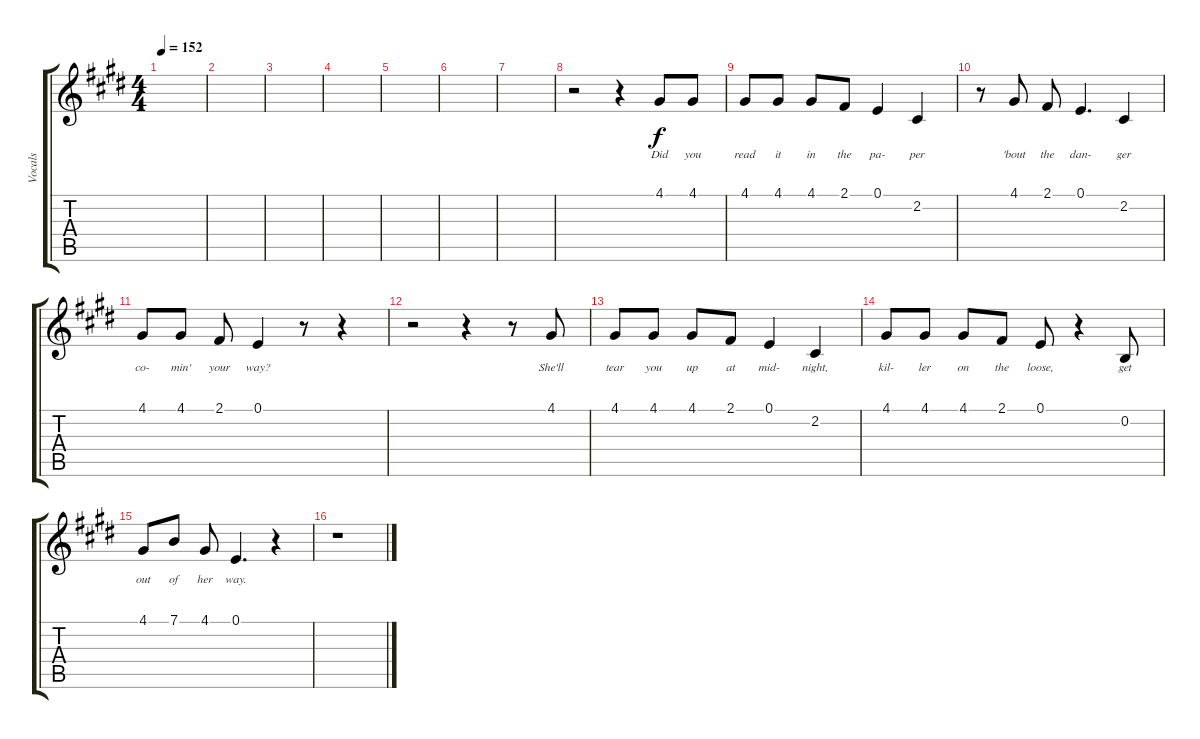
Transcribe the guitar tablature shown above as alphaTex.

\track ("Vocals" "Vocals") {instrument flute}
\staff {score tabs}
\tuning (E4 B3 G3 D3 A2 E2) {hide}
\ts (4 4)
\tempo 152
\clef g2
\ks e
|
|
|
|
|
|
|
r.2 r.4 4.1.8{lyrics (0 "Did") lyrics (1 "") lyrics (2 "") lyrics (3 "") lyrics (4 "")} 4.1.8{lyrics (0 "you") lyrics (1 "") lyrics (2 "") lyrics (3 "") lyrics (4 "")} |
4.1.8{lyrics (0 "read") lyrics (1 "") lyrics (2 "") lyrics (3 "") lyrics (4 "")} 4.1.8{lyrics (0 "it") lyrics (1 "") lyrics (2 "") lyrics (3 "") lyrics (4 "")} 4.1.8{lyrics (0 "in") lyrics (1 "") lyrics (2 "") lyrics (3 "") lyrics (4 "")} 2.1.8{lyrics (0 "the") lyrics (1 "") lyrics (2 "") lyrics (3 "") lyrics (4 "")} 0.1.4{lyrics (0 "pa-") lyrics (1 "") lyrics (2 "") lyrics (3 "") lyrics (4 "")} 2.2.4{lyrics (0 "per") lyrics (1 "") lyrics (2 "") lyrics (3 "") lyrics (4 "")} |
r.8 4.1.8{lyrics (0 "'bout") lyrics (1 "") lyrics (2 "") lyrics (3 "") lyrics (4 "")} 2.1.8{lyrics (0 "the") lyrics (1 "") lyrics (2 "") lyrics (3 "") lyrics (4 "")} 0.1.4{d lyrics (0 "dan-") lyrics (1 "") lyrics (2 "") lyrics (3 "") lyrics (4 "")} 2.2.4{lyrics (0 "ger") lyrics (1 "") lyrics (2 "") lyrics (3 "") lyrics (4 "")} |
4.1.8{lyrics (0 "co-") lyrics (1 "") lyrics (2 "") lyrics (3 "") lyrics (4 "")} 4.1.8{lyrics (0 "min'") lyrics (1 "") lyrics (2 "") lyrics (3 "") lyrics (4 "")} 2.1.8{lyrics (0 "your") lyrics (1 "") lyrics (2 "") lyrics (3 "") lyrics (4 "")} 0.1.4{lyrics (0 "way?") lyrics (1 "") lyrics (2 "") lyrics (3 "") lyrics (4 "")} r.8 r.4 |
r.2 r.4 r.8 4.1.8{lyrics (0 "She'll") lyrics (1 "") lyrics (2 "") lyrics (3 "") lyrics (4 "")} |
4.1.8{lyrics (0 "tear") lyrics (1 "") lyrics (2 "") lyrics (3 "") lyrics (4 "")} 4.1.8{lyrics (0 "you") lyrics (1 "") lyrics (2 "") lyrics (3 "") lyrics (4 "")} 4.1.8{lyrics (0 "up") lyrics (1 "") lyrics (2 "") lyrics (3 "") lyrics (4 "")} 2.1.8{lyrics (0 "at") lyrics (1 "") lyrics (2 "") lyrics (3 "") lyrics (4 "")} 0.1.4{lyrics (0 "mid-") lyrics (1 "") lyrics (2 "") lyrics (3 "") lyrics (4 "")} 2.2.4{lyrics (0 "night,") lyrics (1 "") lyrics (2 "") lyrics (3 "") lyrics (4 "")} |
4.1.8{lyrics (0 "kil-") lyrics (1 "") lyrics (2 "") lyrics (3 "") lyrics (4 "")} 4.1.8{lyrics (0 "ler") lyrics (1 "") lyrics (2 "") lyrics (3 "") lyrics (4 "")} 4.1.8{lyrics (0 "on") lyrics (1 "") lyrics (2 "") lyrics (3 "") lyrics (4 "")} 2.1.8{lyrics (0 "the") lyrics (1 "") lyrics (2 "") lyrics (3 "") lyrics (4 "")} 0.1.8{lyrics (0 "loose,") lyrics (1 "") lyrics (2 "") lyrics (3 "") lyrics (4 "")} r.4 0.2.8{lyrics (0 "get") lyrics (1 "") lyrics (2 "") lyrics (3 "") lyrics (4 "")} |
4.1.8{lyrics (0 "out") lyrics (1 "") lyrics (2 "") lyrics (3 "") lyrics (4 "")} 7.1.8{lyrics (0 "of") lyrics (1 "") lyrics (2 "") lyrics (3 "") lyrics (4 "")} 4.1.8{lyrics (0 "her") lyrics (1 "") lyrics (2 "") lyrics (3 "") lyrics (4 "")} 0.1.4{d lyrics (0 "way.") lyrics (1 "") lyrics (2 "") lyrics (3 "") lyrics (4 "")} r.4 |
r.1
